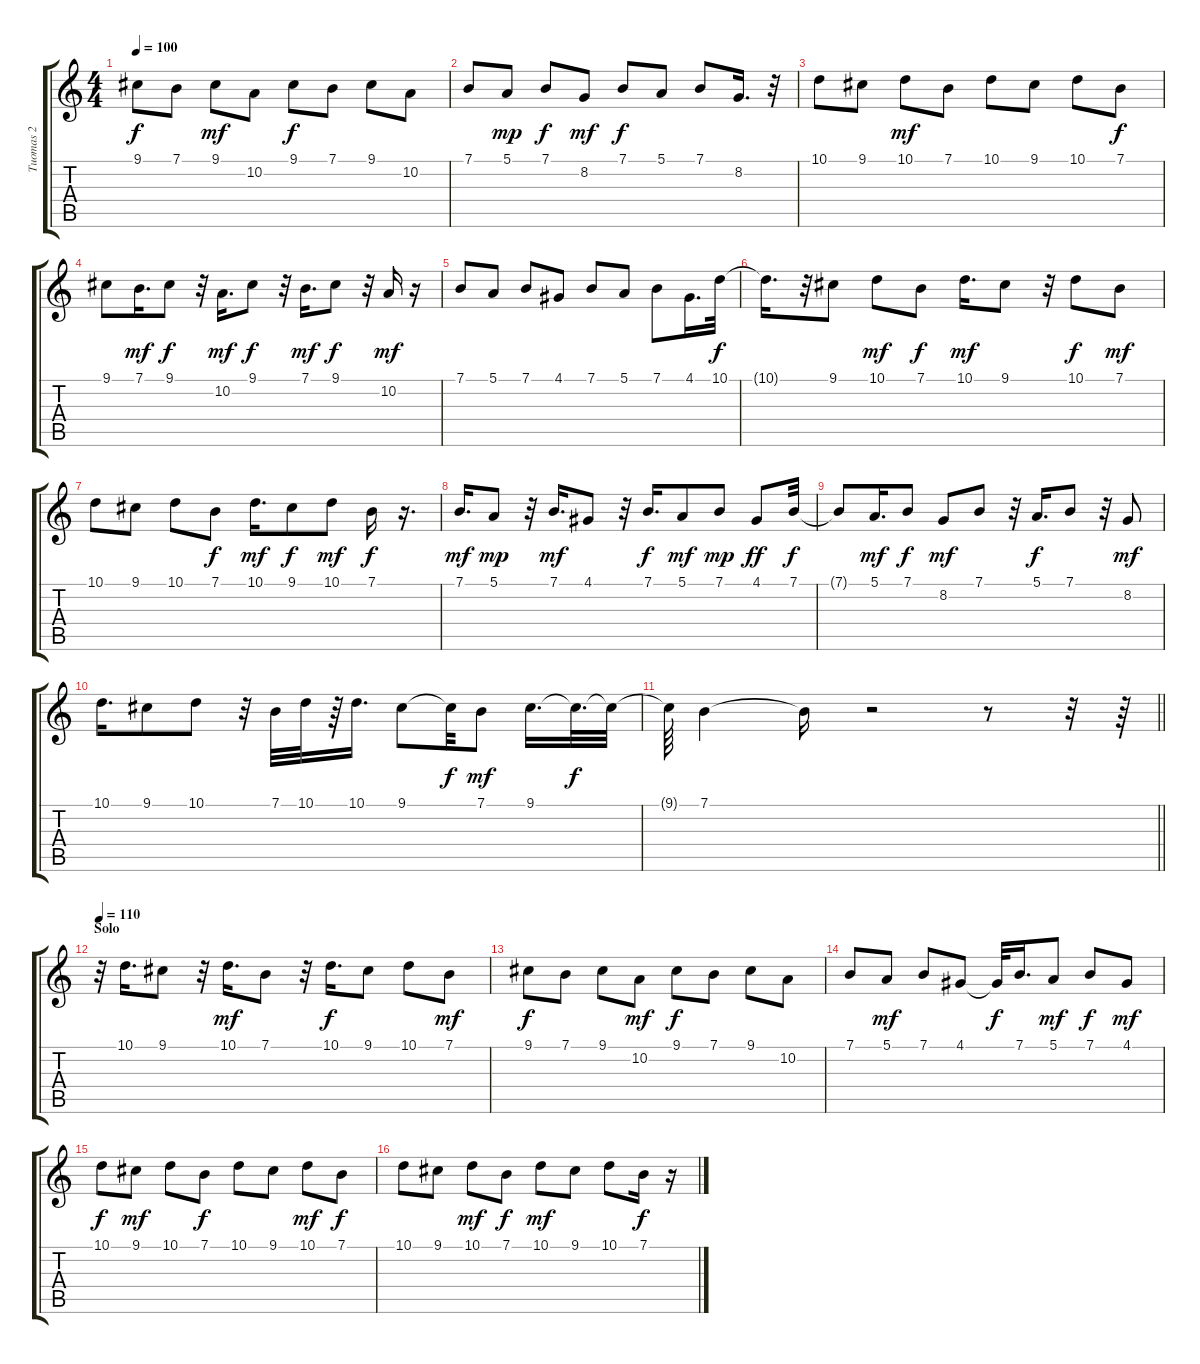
\track ("Tuomas 2" "Tuomas 2") {instrument acousticgrandpiano}
\staff {score tabs}
\tuning (E4 B3 G3 D3 A2 E2) {hide}
\ts (4 4)
\tempo 100
\clef g2
\ks c
9.1.8{dy f} 7.1.8 9.1.8{dy mf} 10.2.8 9.1.8{dy f} 7.1.8 9.1.8 10.2.8 |
7.1.8 5.1.8{dy mp} 7.1.8{dy f} 8.2.8{dy mf} 7.1.8{dy f} 5.1.8 7.1.8 8.2.16{d} r.32 |
10.1.8 9.1.8 10.1.8{dy mf} 7.1.8 10.1.8 9.1.8 10.1.8 7.1.8{dy f} |
9.1.8 7.1.16{d dy mf} 9.1.8{dy f} r.32 10.2.16{d dy mf} 9.1.8{dy f} r.32 7.1.16{d dy mf} 9.1.8{dy f} r.32 10.2.16{dy mf} r.16 |
7.1.8 5.1.8 7.1.8 4.1.8 7.1.8 5.1.8 7.1.8 4.1.16{d} 10.1.32{dy f} |
10.1{t}.16{d} r.32 9.1.8 10.1.8{dy mf} 7.1.8{dy f} 10.1.16{d dy mf} 9.1.8 r.32 10.1.8{dy f} 7.1.8{dy mf} |
10.1.8 9.1.8 10.1.8 7.1.8{dy f} 10.1.16{d dy mf} 9.1.8{dy f} 10.1.8{dy mf} 7.1.16{dy f} r.16{d} |
7.1.16{d dy mf} 5.1.8{dy mp} r.32 7.1.16{d dy mf} 4.1.8 r.32 7.1.16{d dy f} 5.1.8{dy mf} 7.1.8{dy mp} 4.1.8{dy ff} 7.1.32{dy f} |
7.1{t}.8 5.1.16{d dy mf} 7.1.8{dy f} 8.2.8{dy mf} 7.1.8 r.32 5.1.16{d dy f} 7.1.8 r.32 8.2.8{dy mf} |
10.1.16{d} 9.1.8 10.1.8 r.32 7.1.32 10.1.32 r.64 10.1.16{d} 9.1.8 9.1{t}.32{dy f} 7.1.8{dy mf} 9.1.16{d} 9.1{t}.32{d dy f} 9.1{t}.32 |
\barLineRight lightlight
9.1{t}.64 7.1.4 7.1{t}.16 r.2 r.8 r.32 r.64 |
\section ("" "Solo")
\tempo 110
r.32 10.1.16{d} 9.1.8 r.32 10.1.16{d dy mf} 7.1.8 r.32 10.1.16{d dy f} 9.1.8 10.1.8 7.1.8{dy mf} |
9.1.8{dy f} 7.1.8 9.1.8 10.2.8{dy mf} 9.1.8{dy f} 7.1.8 9.1.8 10.2.8 |
7.1.8 5.1.8{dy mf} 7.1.8 4.1.8 4.1{t}.32{dy f} 7.1.16{d} 5.1.8{dy mf} 7.1.8{dy f} 4.1.8{dy mf} |
10.1.8{dy f} 9.1.8{dy mf} 10.1.8 7.1.8{dy f} 10.1.8 9.1.8 10.1.8{dy mf} 7.1.8{dy f} |
10.1.8 9.1.8 10.1.8{dy mf} 7.1.8{dy f} 10.1.8{dy mf} 9.1.8 10.1.8 7.1.16{dy f} r.16
